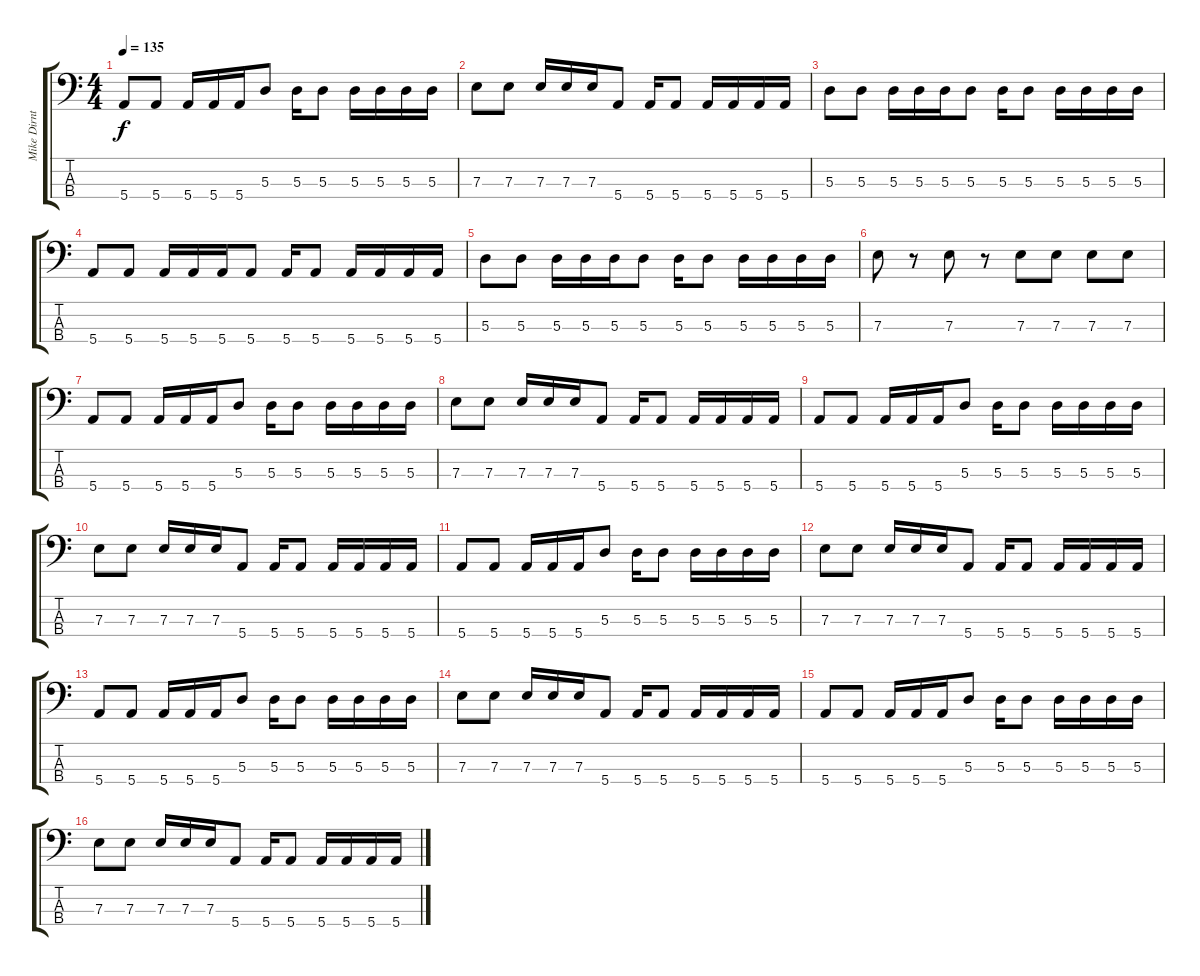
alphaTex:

\track ("Mike Dirnt" "Mike Dirnt") {instrument electricbassfinger}
\staff {score tabs}
\tuning (G2 D2 A1 E1) {hide}
\ts (4 4)
\tempo 135
\clef f4
\ks c
5.4.8{dy f} 5.4.8 5.4.16 5.4.16 5.4.16 5.3.8 5.3.16 5.3.8 5.3.16 5.3.16 5.3.16 5.3.16 |
7.3.8 7.3.8 7.3.16 7.3.16 7.3.16 5.4.8 5.4.16 5.4.8 5.4.16 5.4.16 5.4.16 5.4.16 |
5.3.8 5.3.8 5.3.16 5.3.16 5.3.16 5.3.8 5.3.16 5.3.8 5.3.16 5.3.16 5.3.16 5.3.16 |
5.4.8 5.4.8 5.4.16 5.4.16 5.4.16 5.4.8 5.4.16 5.4.8 5.4.16 5.4.16 5.4.16 5.4.16 |
5.3.8 5.3.8 5.3.16 5.3.16 5.3.16 5.3.8 5.3.16 5.3.8 5.3.16 5.3.16 5.3.16 5.3.16 |
7.3.8 r.8 7.3.8 r.8 7.3.8 7.3.8 7.3.8 7.3.8 |
5.4.8 5.4.8 5.4.16 5.4.16 5.4.16 5.3.8 5.3.16 5.3.8 5.3.16 5.3.16 5.3.16 5.3.16 |
7.3.8 7.3.8 7.3.16 7.3.16 7.3.16 5.4.8 5.4.16 5.4.8 5.4.16 5.4.16 5.4.16 5.4.16 |
5.4.8 5.4.8 5.4.16 5.4.16 5.4.16 5.3.8 5.3.16 5.3.8 5.3.16 5.3.16 5.3.16 5.3.16 |
7.3.8 7.3.8 7.3.16 7.3.16 7.3.16 5.4.8 5.4.16 5.4.8 5.4.16 5.4.16 5.4.16 5.4.16 |
5.4.8 5.4.8 5.4.16 5.4.16 5.4.16 5.3.8 5.3.16 5.3.8 5.3.16 5.3.16 5.3.16 5.3.16 |
7.3.8 7.3.8 7.3.16 7.3.16 7.3.16 5.4.8 5.4.16 5.4.8 5.4.16 5.4.16 5.4.16 5.4.16 |
5.4.8 5.4.8 5.4.16 5.4.16 5.4.16 5.3.8 5.3.16 5.3.8 5.3.16 5.3.16 5.3.16 5.3.16 |
7.3.8 7.3.8 7.3.16 7.3.16 7.3.16 5.4.8 5.4.16 5.4.8 5.4.16 5.4.16 5.4.16 5.4.16 |
5.4.8 5.4.8 5.4.16 5.4.16 5.4.16 5.3.8 5.3.16 5.3.8 5.3.16 5.3.16 5.3.16 5.3.16 |
7.3.8 7.3.8 7.3.16 7.3.16 7.3.16 5.4.8 5.4.16 5.4.8 5.4.16 5.4.16 5.4.16 5.4.16
